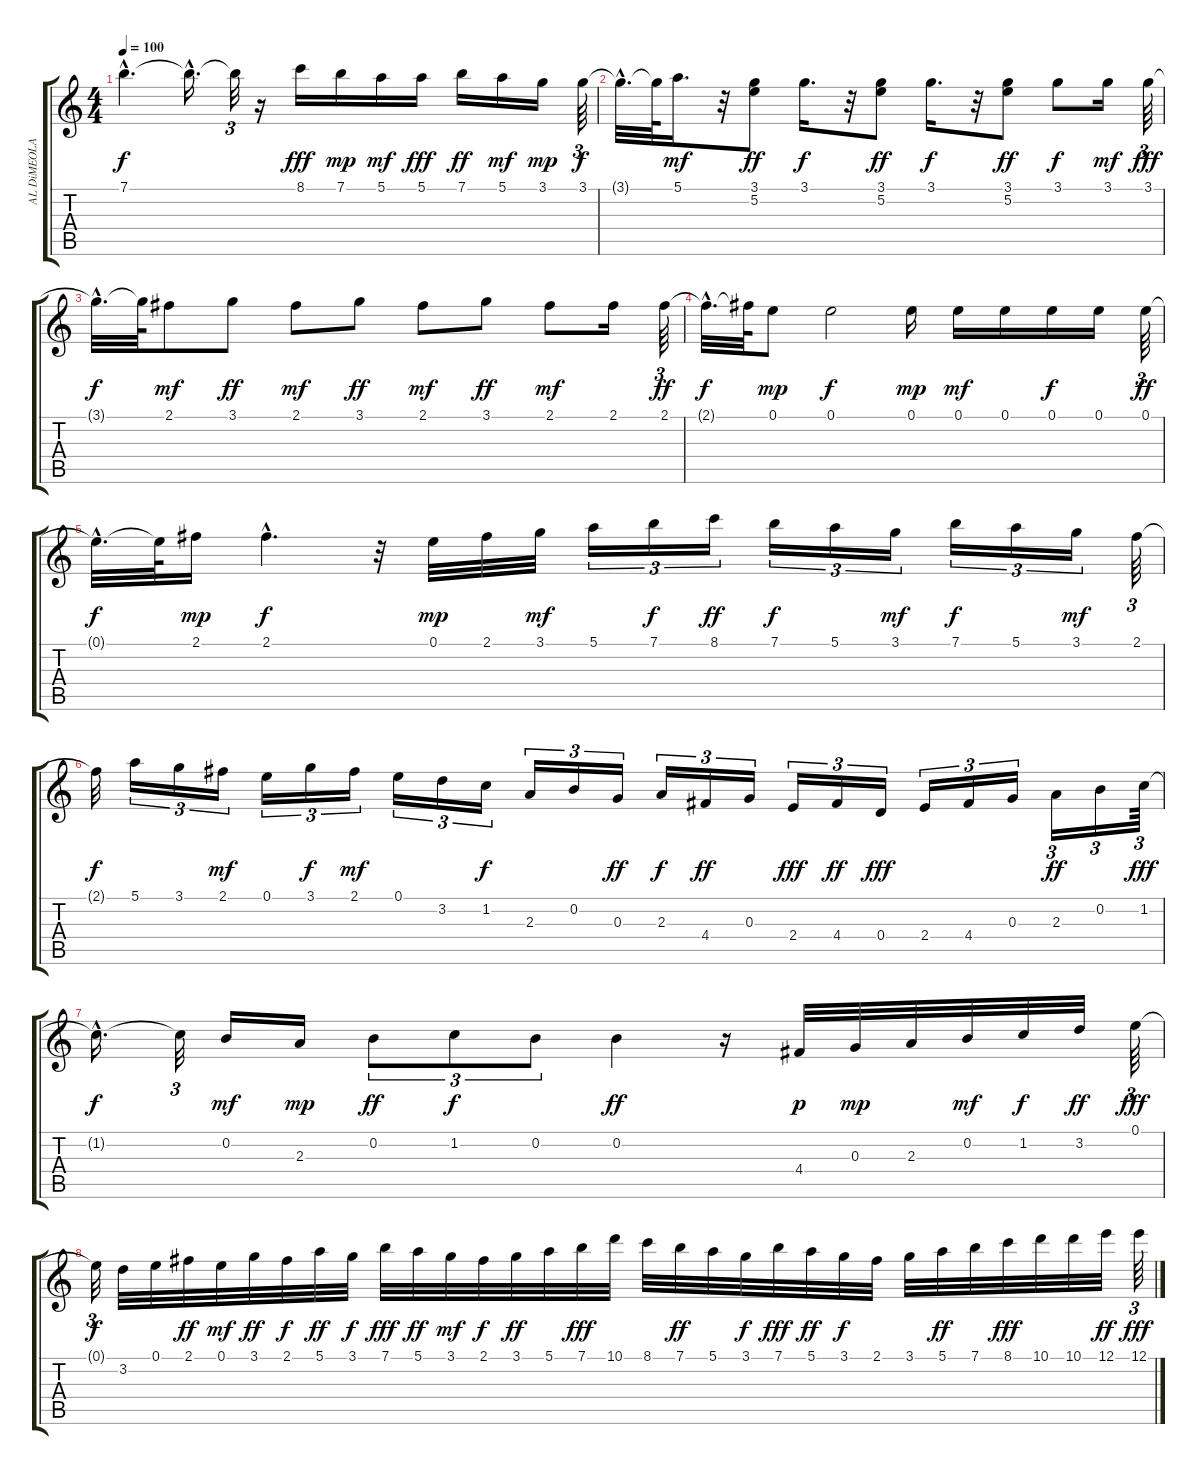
\track ("AL DiMEOLA" "AL DiMEOLA") {instrument acousticguitarsteel}
\staff {score tabs}
\tuning (E4 B3 G3 D3 A2 E2) {hide}
\ts (4 4)
\tempo 100
\clef g2
\ks c
7.1{hac t}.4{d dy f} 7.1{hac t}.16{d} 7.1{t}.32{tu (3 2)} r.16 8.1.16{dy fff} 7.1.16{dy mp} 5.1.16{dy mf} 5.1.16{dy fff} 7.1.16{dy ff} 5.1.16{dy mf} 3.1.16{dy mp} 3.1.64{tu (3 2) dy f} |
3.1{hac t}.32{d} 3.1{t}.64 5.1.16{d dy mf} r.32 (3.1 5.2).8{dy ff} 3.1.16{d dy f} r.32 (3.1 5.2).8{dy ff} 3.1.16{d dy f} r.32 (3.1 5.2).8{dy ff} 3.1.8{dy f} 3.1.16{dy mf} 3.1.64{tu (3 2) dy fff} |
3.1{hac t}.32{d dy f} 3.1{t}.64 2.1.8{dy mf} 3.1.8{dy ff} 2.1.8{dy mf} 3.1.8{dy ff} 2.1.8{dy mf} 3.1.8{dy ff} 2.1.8{dy mf} 2.1.16 2.1.64{tu (3 2) dy ff} |
2.1{hac t}.32{d dy f} 2.1{t}.64 0.1.8{dy mp} 0.1.2{dy f} 0.1.16{dy mp} 0.1.16{dy mf} 0.1.16 0.1.16{dy f} 0.1.16 0.1.64{tu (3 2) dy ff} |
0.1{hac t}.32{d dy f} 0.1{t}.64 2.1.16{dy mp} 2.1{hac}.4{d dy f} r.32 0.1.32{dy mp} 2.1.32 3.1.32{dy mf} 5.1.16{tu (3 2)} 7.1.16{tu (3 2) dy f} 8.1.16{tu (3 2) dy ff} 7.1.16{tu (3 2) dy f} 5.1.16{tu (3 2)} 3.1.16{tu (3 2) dy mf} 7.1.16{tu (3 2) dy f} 5.1.16{tu (3 2)} 3.1.16{tu (3 2) dy mf} 2.1.64{tu (3 2)} |
2.1{t}.32{dy f} 5.1.16{tu (3 2)} 3.1.16{tu (3 2)} 2.1.16{tu (3 2) dy mf} 0.1.16{tu (3 2)} 3.1.16{tu (3 2) dy f} 2.1.16{tu (3 2) dy mf} 0.1.16{tu (3 2)} 3.2.16{tu (3 2)} 1.2.16{tu (3 2) dy f} 2.3.16{tu (3 2)} 0.2.16{tu (3 2)} 0.3.16{tu (3 2) dy ff} 2.3.16{tu (3 2) dy f} 4.4.16{tu (3 2) dy ff} 0.3.16{tu (3 2)} 2.4.16{tu (3 2) dy fff} 4.4.16{tu (3 2) dy ff} 0.4.16{tu (3 2) dy fff} 2.4.16{tu (3 2)} 4.4.16{tu (3 2)} 0.3.16{tu (3 2)} 2.3.16{tu (3 2) dy ff} 0.2.16{tu (3 2)} 1.2.64{tu (3 2) dy fff} |
1.2{hac t}.16{d dy f} 1.2{t}.32{tu (3 2)} 0.2.16{dy mf} 2.3.16{dy mp} 0.2.8{tu (3 2) dy ff} 1.2.8{tu (3 2) dy f} 0.2.8{tu (3 2)} 0.2.4{dy ff} r.16 4.4.32{dy p} 0.3.32{dy mp} 2.3.32 0.2.32{dy mf} 1.2.32{dy f} 3.2.32{dy ff} 0.1.64{tu (3 2) dy fff} |
0.1{t}.32{tu (3 2) dy f} 3.2.32 0.1.32 2.1.32{dy ff} 0.1.32{dy mf} 3.1.32{dy ff} 2.1.32{dy f} 5.1.32{dy ff} 3.1.32{dy f} 7.1.32{dy fff} 5.1.32{dy ff} 3.1.32{dy mf} 2.1.32{dy f} 3.1.32{dy ff} 5.1.32 7.1.32{dy fff} 10.1.32 8.1.32 7.1.32{dy ff} 5.1.32 3.1.32{dy f} 7.1.32{dy fff} 5.1.32{dy ff} 3.1.32{dy f} 2.1.32 3.1.32 5.1.32{dy ff} 7.1.32 8.1.32{dy fff} 10.1.32 10.1.32 12.1.32{dy ff} 12.1.64{tu (3 2) dy fff}
